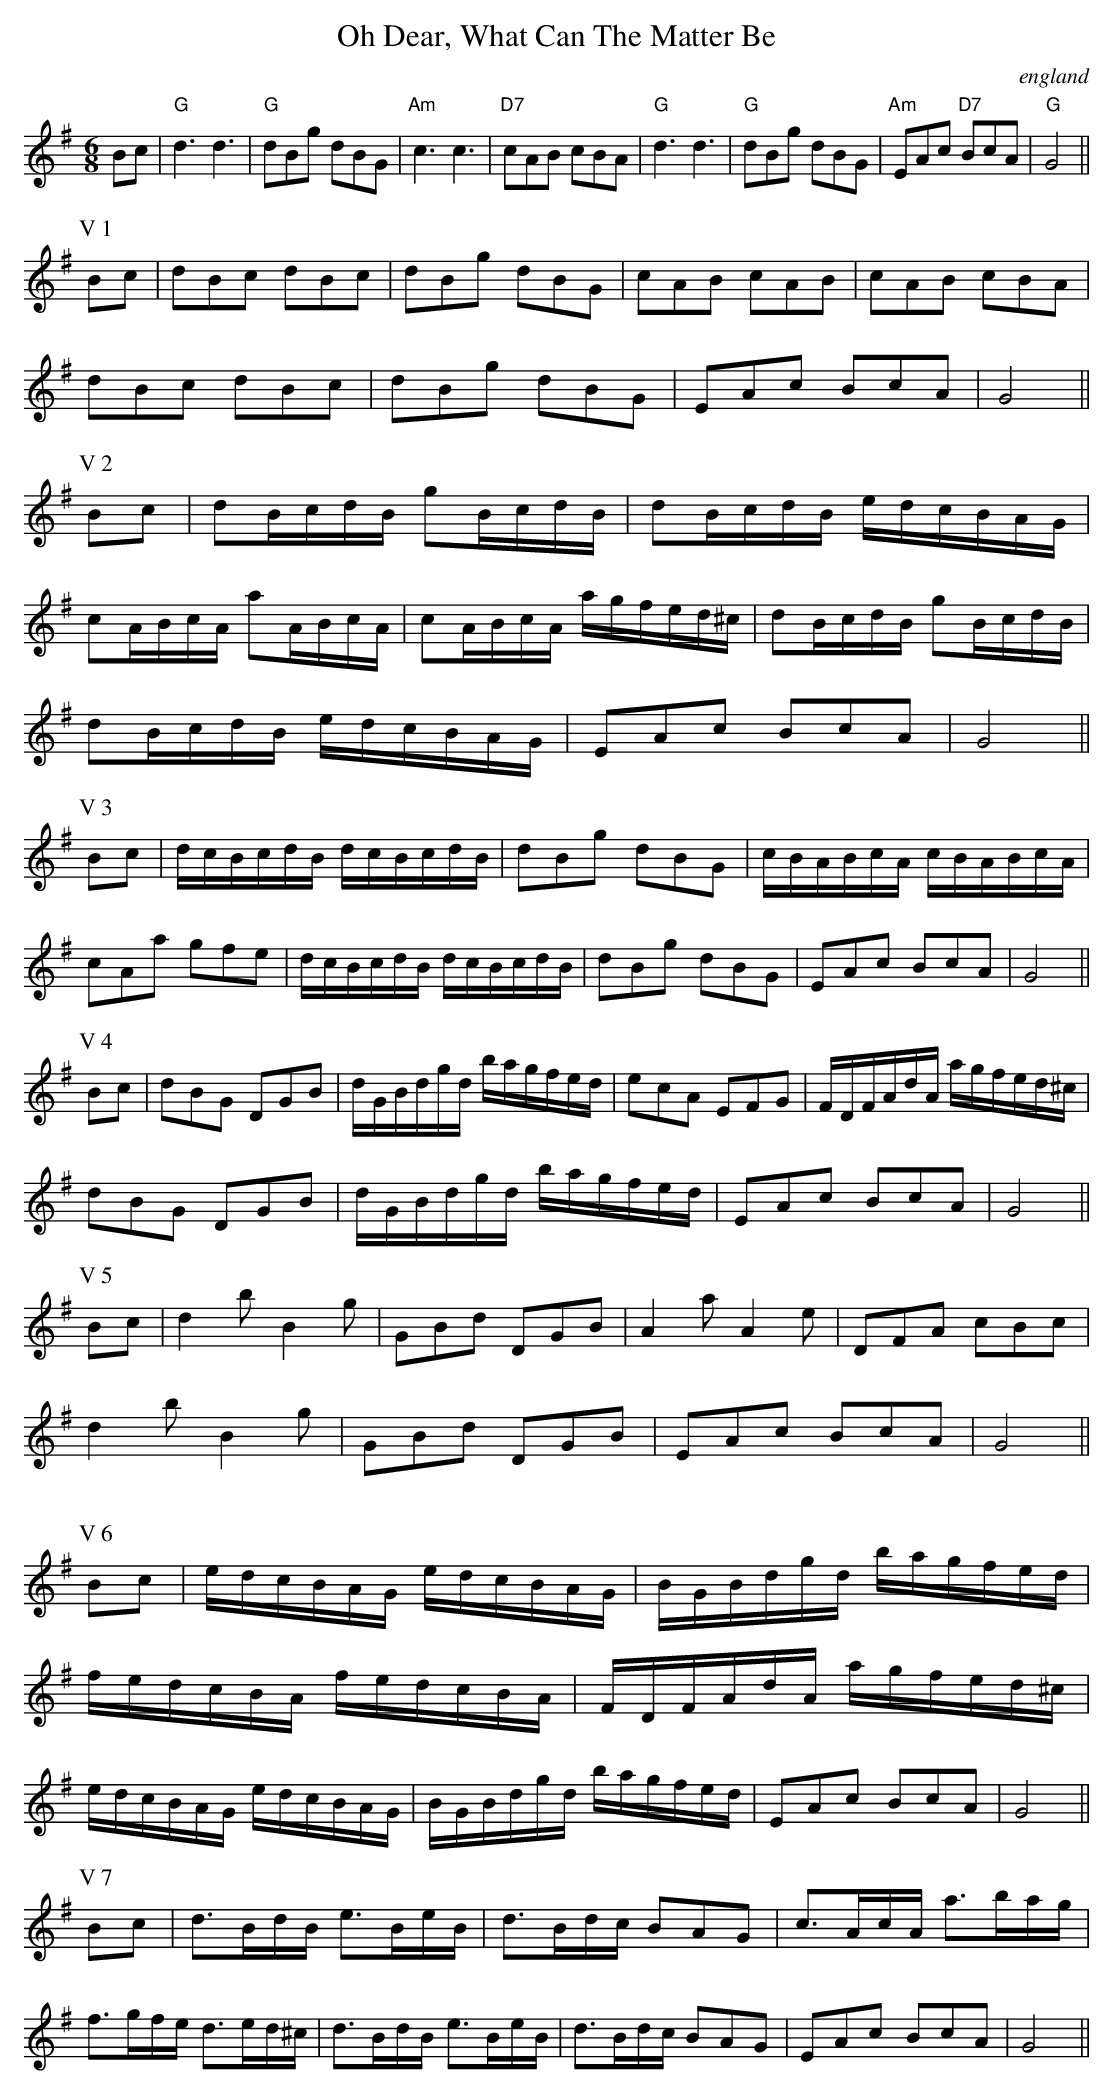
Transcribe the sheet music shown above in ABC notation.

X:1
T:Oh Dear, What Can The Matter Be
O:england
M:6/8
K:G
Bc|"G"d3 d3|"G"dBg dBG|"Am"c3 c3|"D7"cAB cBA|"G"d3 d3|"G"dBg dBG|\
"Am"EAc "D7"BcA|"G"G4||
P:V 1
Bc|dBc dBc|dBg dBG|cAB cAB|cAB cBA|
dBc dBc|dBg dBG|EAc BcA|G4||
P:V 2
Bc|dB/2c/2d/2B/2 gB/2c/2d/2B/2|dB/2c/2d/2B/2 e/2d/2c/2B/2A/2G/2|
cA/2B/2c/2A/2 aA/2B/2c/2A/2|cA/2B/2c/2A/2 a/2g/2f/2e/2d/2^c/2|\
dB/2c/2d/2B/2 gB/2c/2d/2B/2|
dB/2c/2d/2B/2 e/2d/2c/2B/2A/2G/2|EAc BcA|G4||
P:V 3
Bc|d/2c/2B/2c/2d/2B/2 d/2c/2B/2c/2d/2B/2|dBg dBG|\
c/2B/2A/2B/2c/2A/2 c/2B/2A/2B/2c/2A/2|
cAa gfe|d/2c/2B/2c/2d/2B/2 d/2c/2B/2c/2d/2B/2|dBg dBG|EAc BcA|G4||
P:V 4
Bc|dBG DGB|d/2G/2B/2d/2g/2d/2 b/2a/2g/2f/2e/2d/2|ecA EFG|\
F/2D/2F/2A/2d/2A/2 a/2g/2f/2e/2d/2^c/2|
dBG DGB|d/2G/2B/2d/2g/2d/2 b/2a/2g/2f/2e/2d/2|EAc BcA|G4||
P:V 5
Bc|d2b B2g|GBd DGB|A2a A2e|DFA cBc|
d2b B2g|GBd DGB|EAc BcA|G4||
P:V 6
Bc|e/2d/2c/2B/2A/2G/2 e/2d/2c/2B/2A/2G/2|B/2G/2B/2d/2g/2d/2 b/2a/2g/2f/2e/2d/2\
|
f/2e/2d/2c/2B/2A/2 f/2e/2d/2c/2B/2A/2|F/2D/2F/2A/2d/2A/2 a/2g/2f/2e/2d/2^c/2|
e/2d/2c/2B/2A/2G/2 e/2d/2c/2B/2A/2G/2|B/2G/2B/2d/2g/2d/2 b/2a/2g/2f/2e/2d/2|\
EAc BcA|G4||
P:V 7
Bc|d3/2B/2d/2B/2 e3/2B/2e/2B/2|d3/2B/2d/2c/2 BAG|c3/2A/2c/2A/2 a3/2b/2a/2g/2|
f3/2g/2f/2e/2 d3/2e/2d/2^c/2|d3/2B/2d/2B/2 e3/2B/2e/2B/2|d3/2B/2d/2c/2 BAG|\
EAc BcA|G4||
